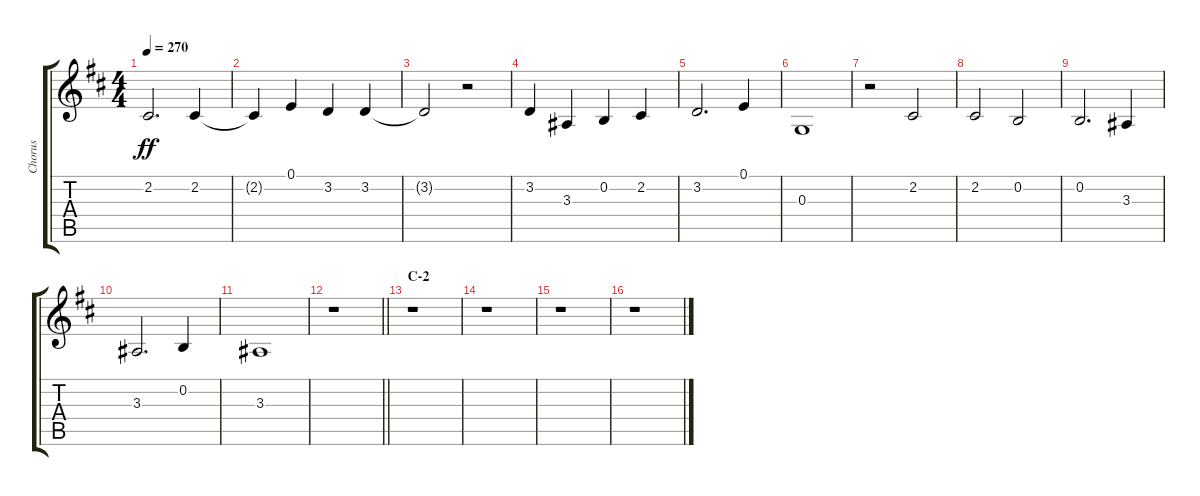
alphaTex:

\track ("Chorus" "Chorus") {instrument voiceoohs}
\staff {score tabs}
\tuning (E4 B3 G3 D3 A2 E2) {hide}
\ts (4 4)
\tempo 270
\clef g2
\ks d
2.2.2{d dy ff} 2.2.4 |
2.2{t}.4 0.1.4 3.2.4 3.2.4 |
3.2{t}.2 r.2 |
3.2.4 3.3.4 0.2.4 2.2.4 |
3.2.2{d} 0.1.4 |
0.3.1 |
r.2 2.2.2 |
2.2.2 0.2.2 |
0.2.2{d} 3.3.4 |
3.3.2{d} 0.2.4 |
3.3.1 |
\barLineRight lightlight
r.1 |
\section ("" "C-2")
r.1 |
r.1 |
r.1 |
r.1
